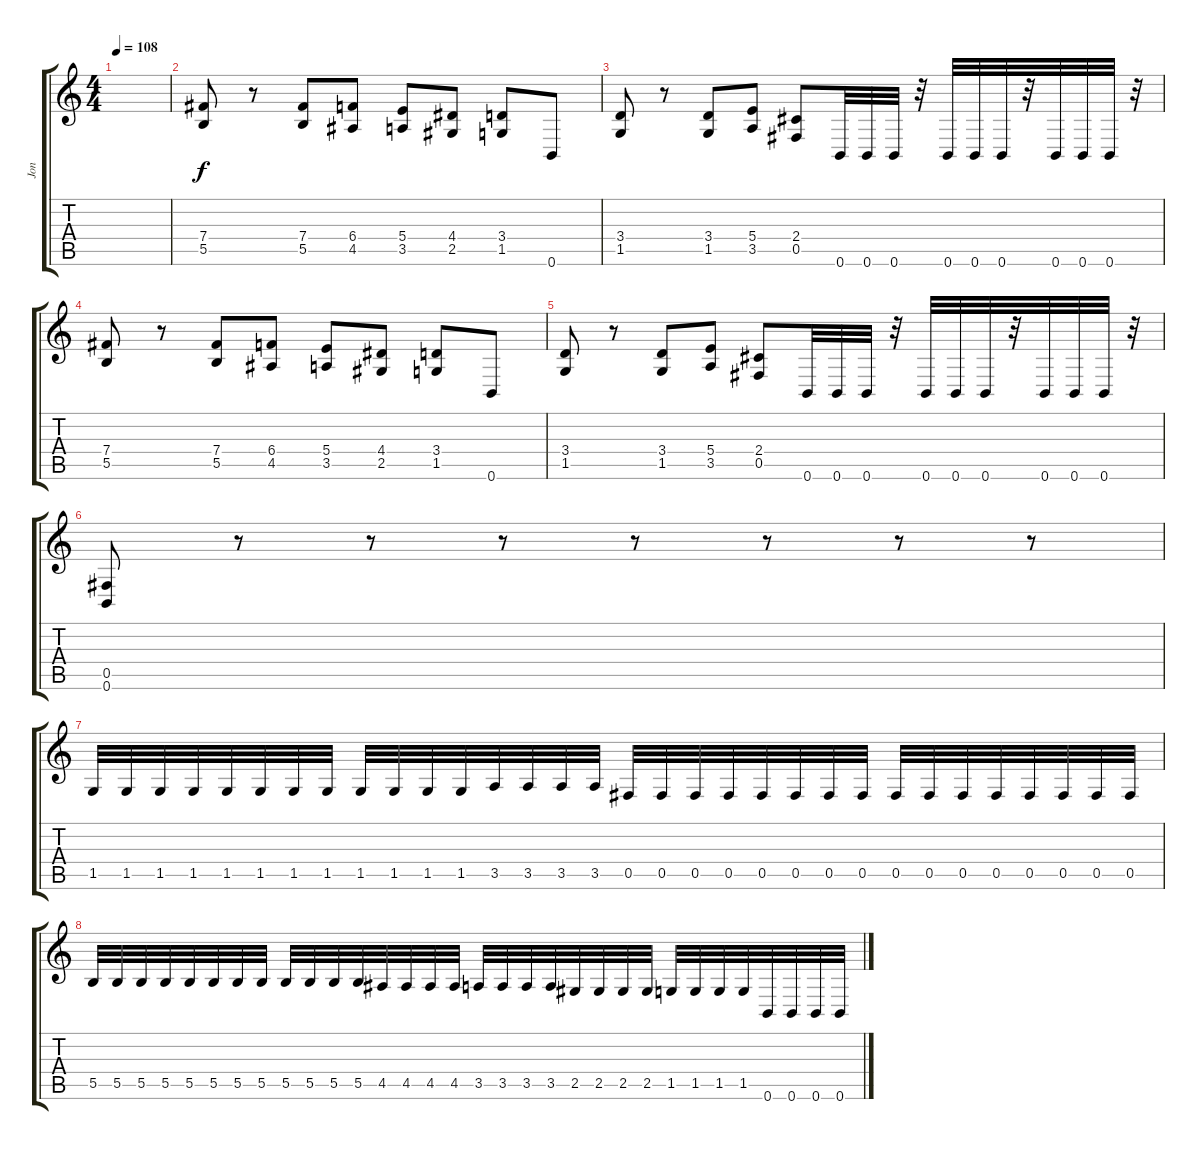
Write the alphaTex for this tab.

\track ("Jon" "Jon") {instrument distortionguitar}
\staff {score tabs}
\tuning (Db4 Ab3 E3 B2 Gb2 B1) {hide}
\ts (4 4)
\tempo 108
\clef g2
\ks c
|
(7.4 5.5).8 r.8 (7.4 5.5).8 (6.4 4.5).8 (5.4 3.5).8 (4.4 2.5).8 (3.4 1.5).8 0.6.8 |
(3.4 1.5).8 r.8 (3.4 1.5).8 (5.4 3.5).8 (2.4 0.5).8 0.6.32 0.6.32 0.6.32 r.32 0.6.32 0.6.32 0.6.32 r.32 0.6.32 0.6.32 0.6.32 r.32 |
(7.4 5.5).8 r.8 (7.4 5.5).8 (6.4 4.5).8 (5.4 3.5).8 (4.4 2.5).8 (3.4 1.5).8 0.6.8 |
(3.4 1.5).8 r.8 (3.4 1.5).8 (5.4 3.5).8 (2.4 0.5).8 0.6.32 0.6.32 0.6.32 r.32 0.6.32 0.6.32 0.6.32 r.32 0.6.32 0.6.32 0.6.32 r.32 |
(0.5 0.6).8 r.8 r.8 r.8 r.8 r.8 r.8 r.8 |
1.5.32 1.5.32 1.5.32 1.5.32 1.5.32 1.5.32 1.5.32 1.5.32 1.5.32 1.5.32 1.5.32 1.5.32 3.5.32 3.5.32 3.5.32 3.5.32 0.5.32 0.5.32 0.5.32 0.5.32 0.5.32 0.5.32 0.5.32 0.5.32 0.5.32 0.5.32 0.5.32 0.5.32 0.5.32 0.5.32 0.5.32 0.5.32 |
5.5.32 5.5.32 5.5.32 5.5.32 5.5.32 5.5.32 5.5.32 5.5.32 5.5.32 5.5.32 5.5.32 5.5.32 4.5.32 4.5.32 4.5.32 4.5.32 3.5.32 3.5.32 3.5.32 3.5.32 2.5.32 2.5.32 2.5.32 2.5.32 1.5.32 1.5.32 1.5.32 1.5.32 0.6.32 0.6.32 0.6.32 0.6.32
